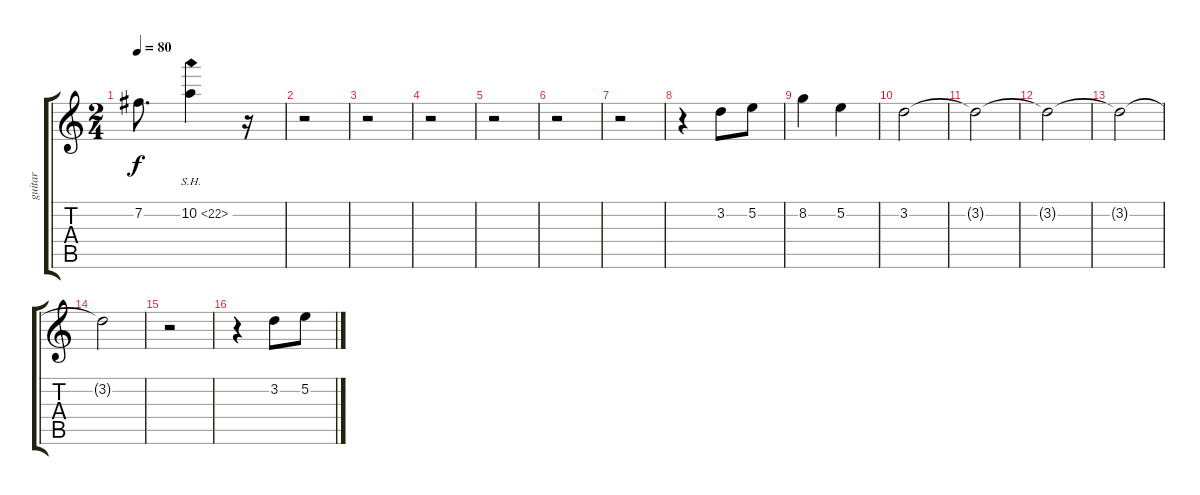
\track ("guitar    solo   one" "guitar    ") {instrument overdrivenguitar}
\staff {score tabs}
\tuning (E4 B3 G3 D3 A2 E2) {hide}
\ts (2 4)
\tempo 80
\clef g2
\ks c
7.2{t}.8{d dy f} 10.2{sh 12}.4 r.16 |
r.2 |
r.2 |
r.2 |
r.2 |
r.2 |
r.2 |
r.4 3.2.8 5.2.8 |
8.2.4 5.2.4 |
3.2.2{volume 6} |
3.2{t}.2 |
3.2{t}.2 |
3.2{t}.2 |
3.2{t}.2 |
r.2 |
r.4{volume 13} 3.2.8 5.2.8
